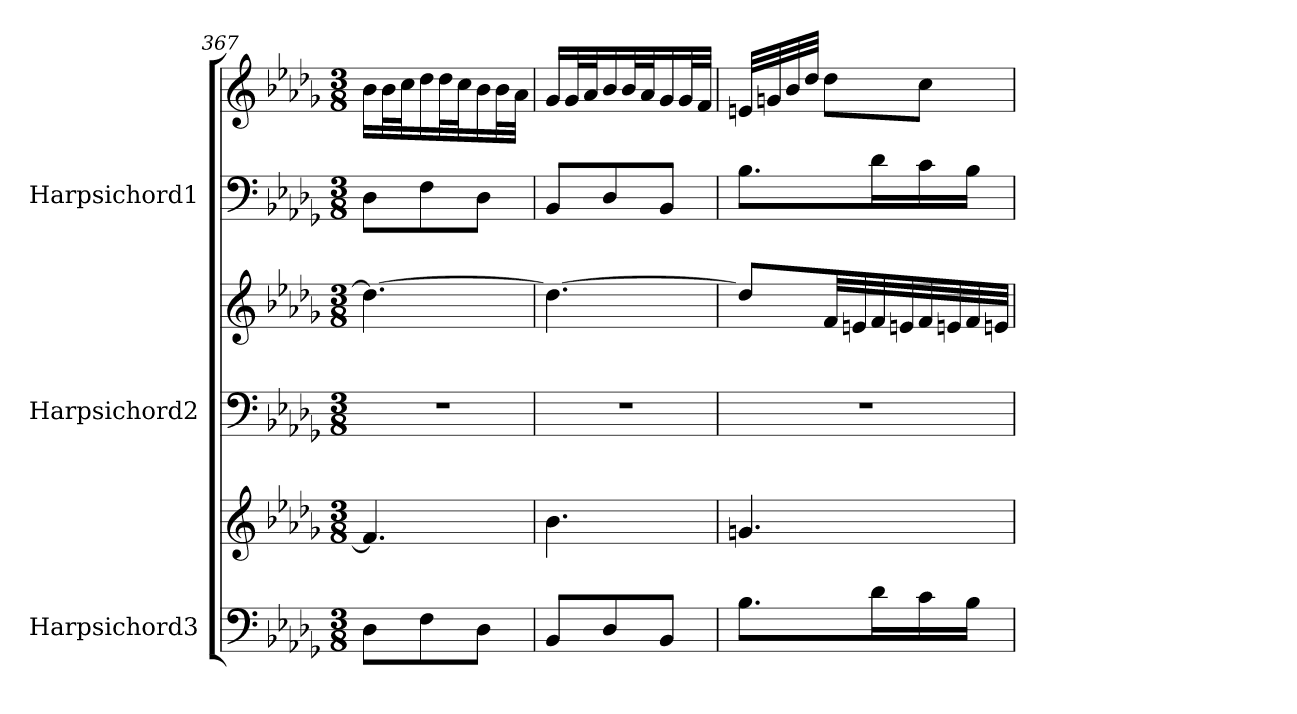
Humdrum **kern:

**kern	**kern	**kern	**kern	**kern	**kern
*part3	*part3	*part2	*part2	*part1	*part1
*staff6	*staff5	*staff4	*staff3	*staff2	*staff1
*I"Harpsichord3	*	*I"Harpsichord2	*	*I"Harpsichord1	*
*I'Hp	*	*I'Hp	*	*I'Hp	*
*clefF4	*clefG2	*clefF4	*clefG2	*clefF4	*clefG2
*k[b-e-a-d-g-]	*k[b-e-a-d-g-]	*k[b-e-a-d-g-]	*k[b-e-a-d-g-]	*k[b-e-a-d-g-]	*k[b-e-a-d-g-]
*M3/8	*M3/8	*M3/8	*M3/8	*M3/8	*M3/8
=367	=367	=367	=367	=367	=367
8D-\L	4.f/]	4.r	4.dd-\_	8D-\L	16b-\LL
.	.	.	.	.	32b-\L
.	.	.	.	.	32cc\J
8F\	.	.	.	8F\	16dd-\
.	.	.	.	.	32dd-\L
.	.	.	.	.	32cc\J
8D-\J	.	.	.	8D-\J	16b-\
.	.	.	.	.	32b-\L
.	.	.	.	.	32a-\JJJ
=368	=368	=368	=368	=368	=368
8BB-/L	4.b-\	4.r	4.dd-\_	8BB-/L	16g-/LL
.	.	.	.	.	32g-/L
.	.	.	.	.	32a-/J
8D-/	.	.	.	8D-/	16b-/
.	.	.	.	.	32b-/L
.	.	.	.	.	32a-/J
8BB-/J	.	.	.	8BB-/J	16g-/
.	.	.	.	.	32g-/L
.	.	.	.	.	32f/JJJ
=369	=369	=369	=369	=369	=369
8.B-\L	4.gn/	4.r	8dd-/L]	8.B-\L	32en/LLL
.	.	.	.	.	32gn/
.	.	.	.	.	32b-/
.	.	.	.	.	32dd-/JJJ
.	.	.	32f/LL	.	8dd-\L
.	.	.	32en/	.	.
16d-\L	.	.	32f/	16d-\L	.
.	.	.	32en/	.	.
16c\	.	.	32f/	16c\	8cc\J
.	.	.	32en/	.	.
16B-\JJ	.	.	32f/	16B-\JJ	.
.	.	.	32en/JJJ	.	.
=	=	=	=	=	=
*-	*-	*-	*-	*-	*-
